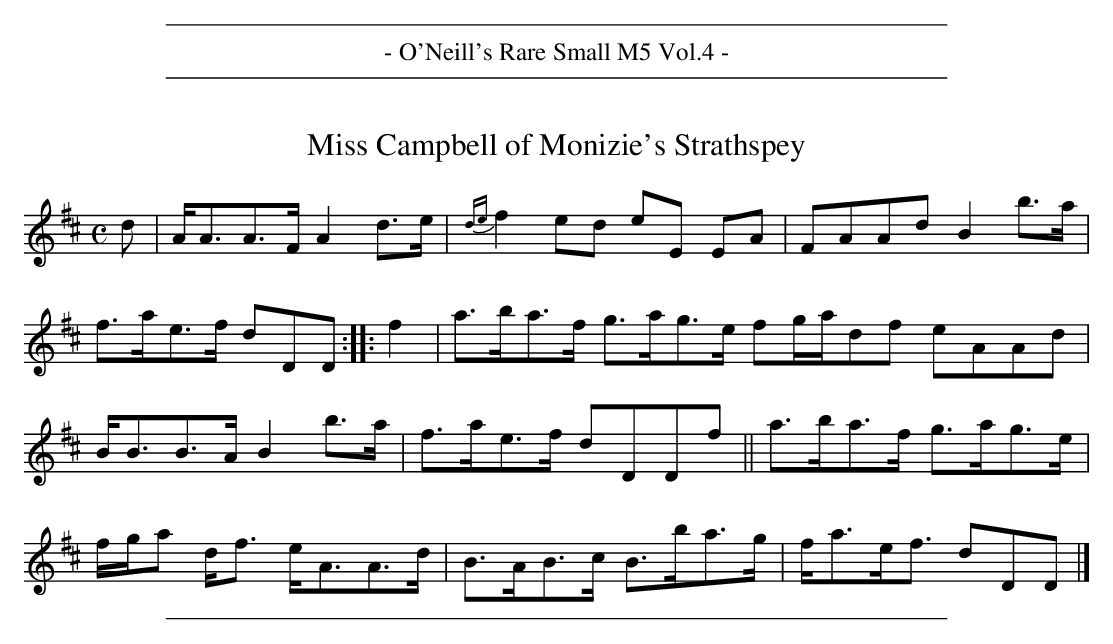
X:1
T: Miss Campbell of Monizie's Strathspey
M: C
L: 1/8
K: D
d |\
A<AA>F A2d>e | {de}f2ed eE EA |\
FAAd B2b>a | f>ae>f dDD :: f2 |\
a>ba>f g>ag>e fg/a/df eAAd |
B<BB>A B2b>a | f>ae>f dDDf ||\
a>ba>f g>ag>e | f/g/a d<f e<AA>d |\
B>AB>c B>ba>g | f<ae<f dDD |]
